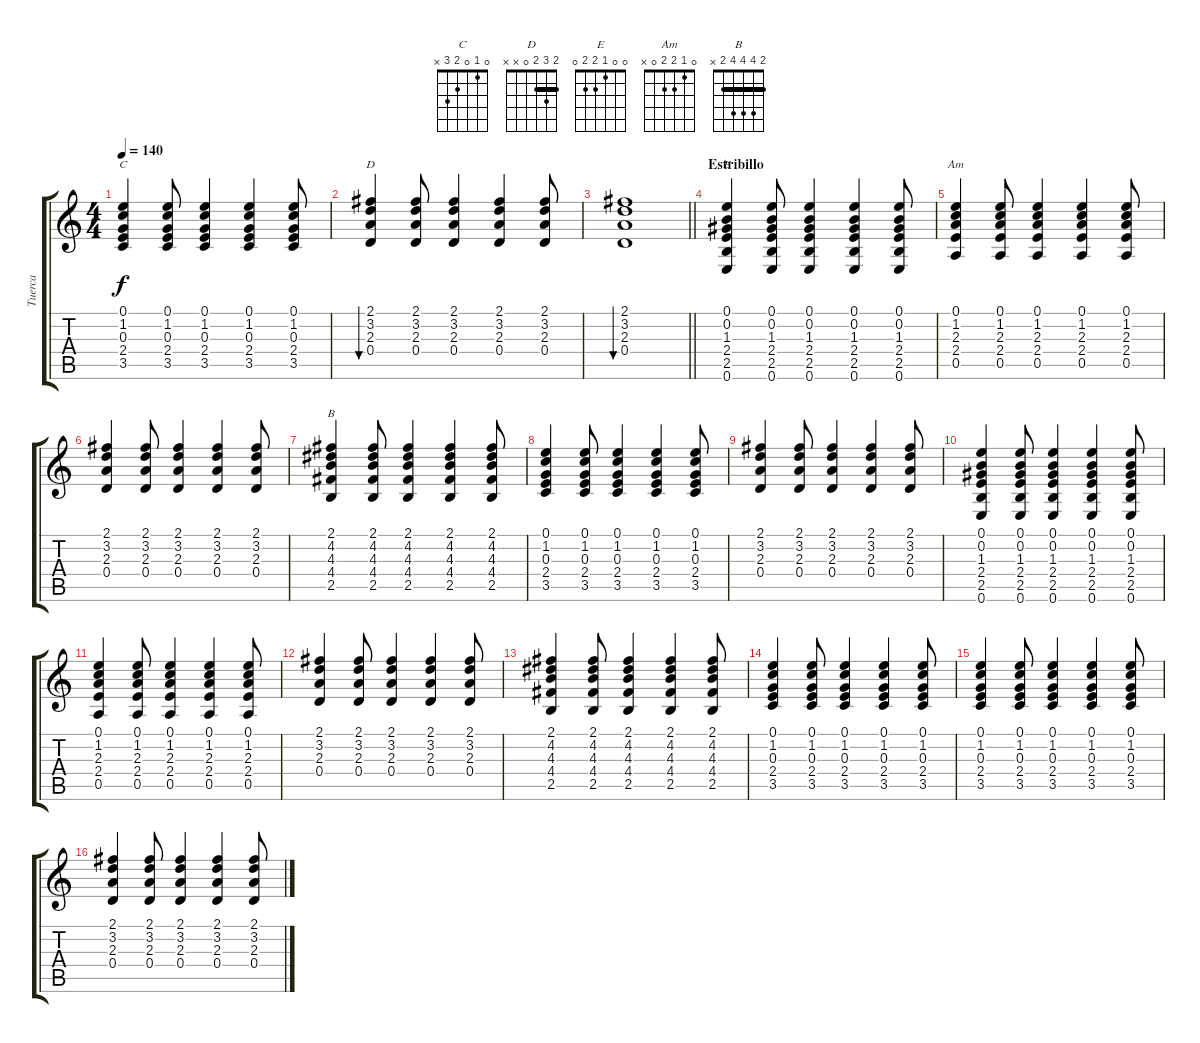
\track ("Tuerca" "Tuerca") {instrument electricguitarclean}
\staff {score tabs}
\tuning (E4 B3 G3 D3 A2 E2) {hide}
\chord ("C" 0 1 0 2 3 x)
\chord ("D" 2 3 2 0 x x) {barre 2}
\chord ("E" 0 0 1 2 2 0)
\chord ("Am" 0 1 2 2 0 x)
\chord ("B" 2 4 4 4 2 x) {barre 2}
\ts (4 4)
\tempo 140
\clef g2
\ks c
(0.1 1.2 0.3 2.4 3.5).4{ch "C" dy f} (0.1 1.2 0.3 2.4 3.5).8 (0.1 1.2 0.3 2.4 3.5).4 (0.1 1.2 0.3 2.4 3.5).4 (0.1 1.2 0.3 2.4 3.5).8 |
(2.1 3.2 2.3 0.4).4{bu 480 ch "D"} (2.1 3.2 2.3 0.4).8 (2.1 3.2 2.3 0.4).4 (2.1 3.2 2.3 0.4).4 (2.1 3.2 2.3 0.4).8 |
\barLineRight lightlight
(2.1 3.2 2.3 0.4).1{bu 480} |
\section ("" "Estribillo")
(0.1 0.2 1.3 2.4 2.5 0.6).4{ch "E"} (0.1 0.2 1.3 2.4 2.5 0.6).8 (0.1 0.2 1.3 2.4 2.5 0.6).4 (0.1 0.2 1.3 2.4 2.5 0.6).4 (0.1 0.2 1.3 2.4 2.5 0.6).8 |
(0.1 1.2 2.3 2.4 0.5).4{ch "Am"} (0.1 1.2 2.3 2.4 0.5).8 (0.1 1.2 2.3 2.4 0.5).4 (0.1 1.2 2.3 2.4 0.5).4 (0.1 1.2 2.3 2.4 0.5).8 |
(2.1 3.2 2.3 0.4).4 (2.1 3.2 2.3 0.4).8 (2.1 3.2 2.3 0.4).4 (2.1 3.2 2.3 0.4).4 (2.1 3.2 2.3 0.4).8 |
(2.1 4.2 4.3 4.4 2.5).4{ch "B"} (2.1 4.2 4.3 4.4 2.5).8 (2.1 4.2 4.3 4.4 2.5).4 (2.1 4.2 4.3 4.4 2.5).4 (2.1 4.2 4.3 4.4 2.5).8 |
(0.1 1.2 0.3 2.4 3.5).4 (0.1 1.2 0.3 2.4 3.5).8 (0.1 1.2 0.3 2.4 3.5).4 (0.1 1.2 0.3 2.4 3.5).4 (0.1 1.2 0.3 2.4 3.5).8 |
(2.1 3.2 2.3 0.4).4 (2.1 3.2 2.3 0.4).8 (2.1 3.2 2.3 0.4).4 (2.1 3.2 2.3 0.4).4 (2.1 3.2 2.3 0.4).8 |
(0.1 0.2 1.3 2.4 2.5 0.6).4 (0.1 0.2 1.3 2.4 2.5 0.6).8 (0.1 0.2 1.3 2.4 2.5 0.6).4 (0.1 0.2 1.3 2.4 2.5 0.6).4 (0.1 0.2 1.3 2.4 2.5 0.6).8 |
(0.1 1.2 2.3 2.4 0.5).4 (0.1 1.2 2.3 2.4 0.5).8 (0.1 1.2 2.3 2.4 0.5).4 (0.1 1.2 2.3 2.4 0.5).4 (0.1 1.2 2.3 2.4 0.5).8 |
(2.1 3.2 2.3 0.4).4 (2.1 3.2 2.3 0.4).8 (2.1 3.2 2.3 0.4).4 (2.1 3.2 2.3 0.4).4 (2.1 3.2 2.3 0.4).8 |
(2.1 4.2 4.3 4.4 2.5).4 (2.1 4.2 4.3 4.4 2.5).8 (2.1 4.2 4.3 4.4 2.5).4 (2.1 4.2 4.3 4.4 2.5).4 (2.1 4.2 4.3 4.4 2.5).8 |
(0.1 1.2 0.3 2.4 3.5).4 (0.1 1.2 0.3 2.4 3.5).8 (0.1 1.2 0.3 2.4 3.5).4 (0.1 1.2 0.3 2.4 3.5).4 (0.1 1.2 0.3 2.4 3.5).8 |
(0.1 1.2 0.3 2.4 3.5).4 (0.1 1.2 0.3 2.4 3.5).8 (0.1 1.2 0.3 2.4 3.5).4 (0.1 1.2 0.3 2.4 3.5).4 (0.1 1.2 0.3 2.4 3.5).8 |
(2.1 3.2 2.3 0.4).4 (2.1 3.2 2.3 0.4).8 (2.1 3.2 2.3 0.4).4 (2.1 3.2 2.3 0.4).4 (2.1 3.2 2.3 0.4).8
